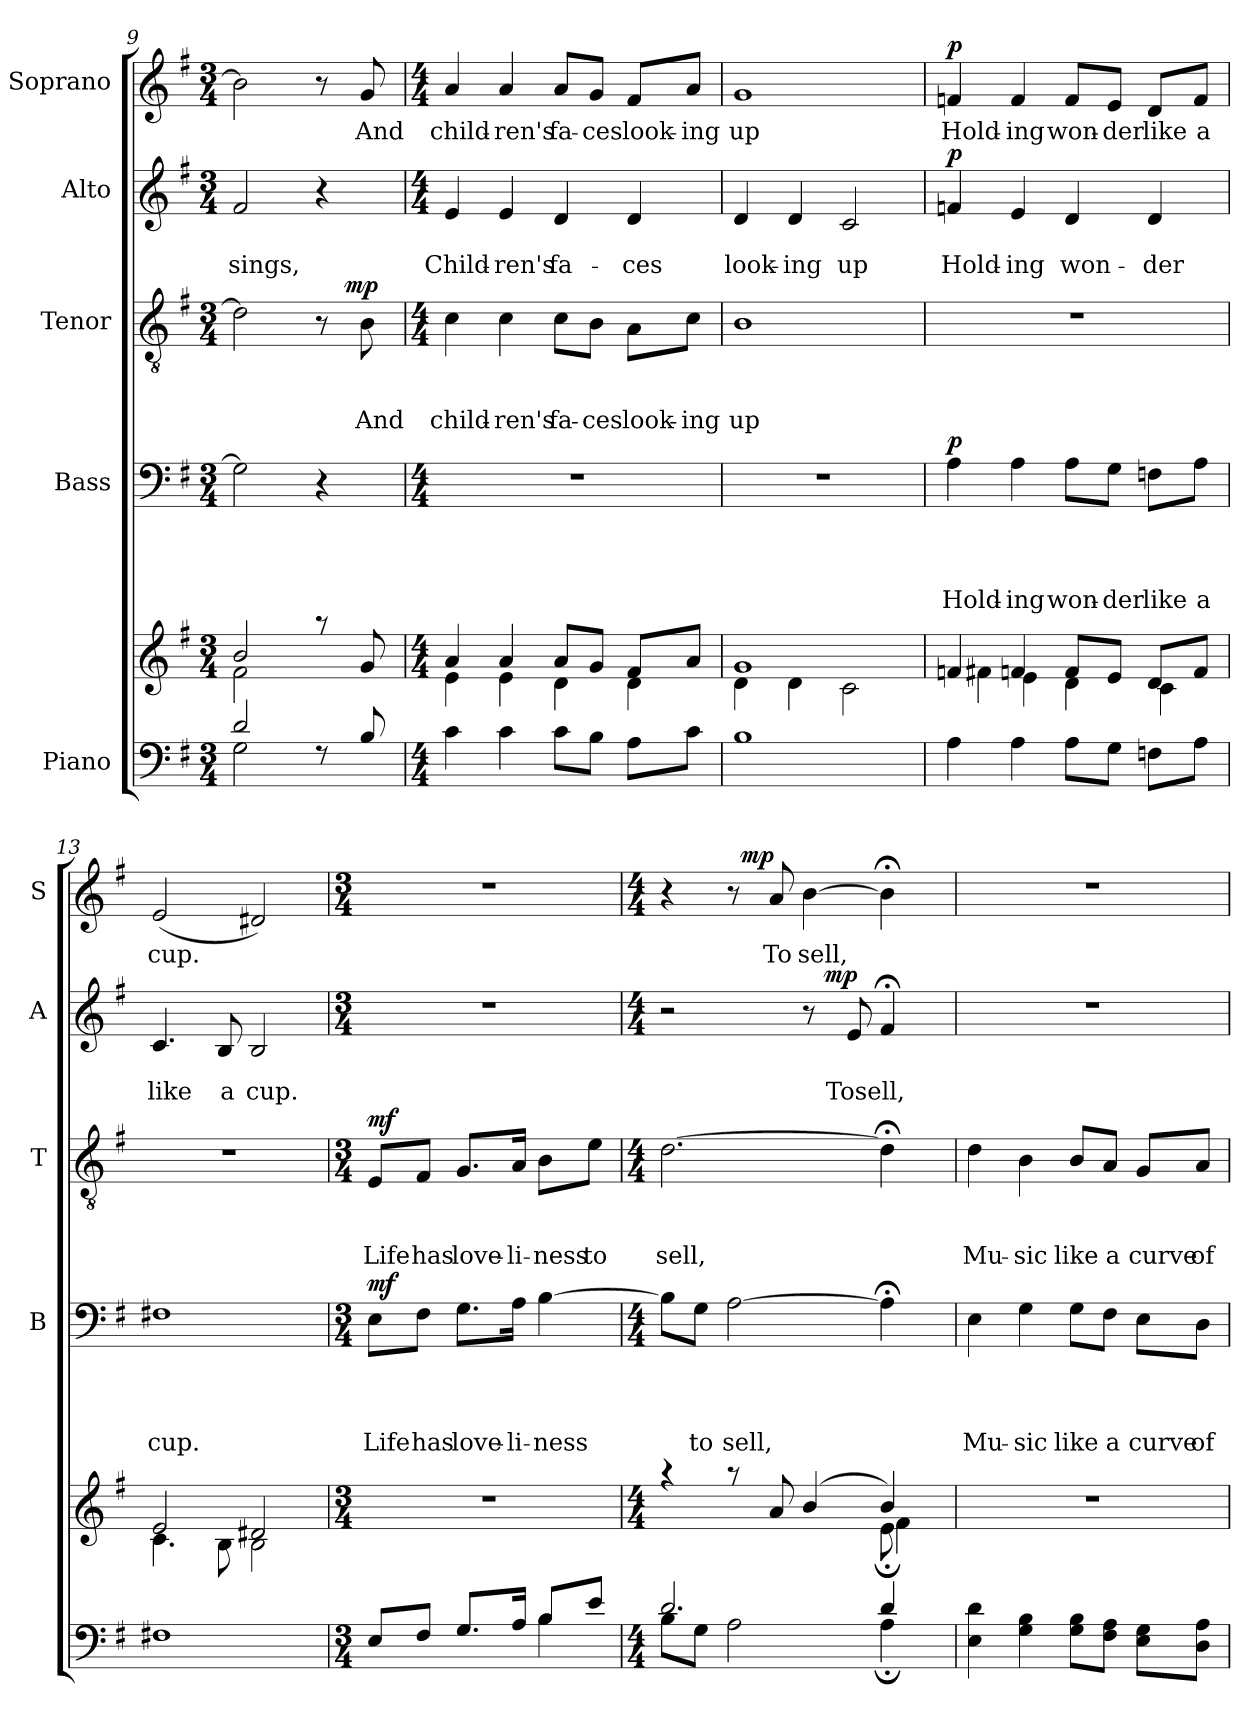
**kern	**kern	**kern	**text	**text	**text	**text	**dynam	**kern	**text	**text	**text	**dynam	**kern	**text	**text	**dynam	**kern	**text	**dynam
*part5	*part5	*part4	*part4	*part4	*part4	*part4	*part4	*part3	*part3	*part3	*part3	*part3	*part2	*part2	*part2	*part2	*part1	*part1	*part1
*staff6	*staff5	*staff4	*staff4	*staff4	*staff4	*staff4	*staff4	*staff3	*staff3	*staff3	*staff3	*staff3	*staff2	*staff2	*staff2	*staff2	*staff1	*staff1	*staff1
*I"Piano	*	*I"Bass	*	*	*	*	*	*I"Tenor	*	*	*	*	*I"Alto	*	*	*	*I"Soprano	*	*
*	*	*I'B	*	*	*	*	*	*I'T	*	*	*	*	*I'A	*	*	*	*I'S	*	*
*clefF4	*clefG2	*clefF4	*	*	*	*	*	*clefGv2	*	*	*	*	*clefG2	*	*	*	*clefG2	*	*
*k[f#]	*k[f#]	*k[f#]	*	*	*	*	*	*k[f#]	*	*	*	*	*k[f#]	*	*	*	*k[f#]	*	*
*G:	*G:	*G:	*	*	*	*	*	*G:	*	*	*	*	*G:	*	*	*	*G:	*	*
*M3/4	*M3/4	*M3/4	*	*	*	*	*	*M3/4	*	*	*	*	*M3/4	*	*	*	*M3/4	*	*
=9	=9	=9	=9	=9	=9	=9	=9	=9	=9	=9	=9	=9	=9	=9	=9	=9	=9	=9	=9
*^	*^	*	*	*	*	*	*	*	*	*	*	*	*	*	*	*	*	*	*
!	!	!	!	!	!	!	!	!	!	!	!	!	!	!	!	!	!LO:LY:b	!	!	!	!
*	*	*	*	*	*	*	*	*	*	*^	*	*	*	*	*	*	*	*	*	*	*
2d/	2G\	2b/	2f#\	2G\]	.	.	.	.	.	2d\]	2ryy	.	.	.	.	2f#/	.	sings,	.	2b\]	.	.
8rE	4ryy	8raa	4ryy	4r	.	.	.	.	.	8r	16.ryy	.	.	.	.	4r	.	.	.	8r	.	.
!	!	!	!	!	!	!	!	!	!	!	!	!	!	!	!LO:DY:a	!	!	!	!	!	!	!
.	.	.	.	.	.	.	.	.	.	.	8ryy	.	.	.	mp	.	.	.	.	.	.	.
!	!	!	!	!	!	!	!	!	!	!	!	!	!	!LO:LY:b	!	!	!	!	!	!	!LO:LY:b	!
8B/	.	8g/	.	.	.	.	.	.	.	8B\	.	.	.	And	.	.	.	.	.	8g/	And	.
.	.	.	.	.	.	.	.	.	.	.	32ryy	.	.	.	.	.	.	.	.	.	.	.
*v	*v	*	*	*	*	*	*	*	*	*v	*v	*	*	*	*	*	*	*	*	*	*	*
=10	=10	=10	=10	=10	=10	=10	=10	=10	=10	=10	=10	=10	=10	=10	=10	=10	=10	=10	=10	=10
*M4/4	*M4/4	*	*M4/4	*	*	*	*	*	*M4/4	*	*	*	*	*M4/4	*	*	*	*M4/4	*	*
*^	*	*	*	*	*	*	*	*	*^	*	*	*	*	*	*	*	*	*	*	*
!	!	!	!	!	!	!	!	!	!	!	!	!	!	!LO:LY:b	!	!	!	!LO:LY:b	!	!	!LO:LY:b	!
*v	*v	*	*	*	*	*	*	*	*	*v	*v	*	*	*	*	*	*	*	*	*	*	*
4c\	4a/	4e\	1r	.	.	.	.	.	4c\	.	.	child-	.	4e/	.	Child-	.	4a/	child-	.
!	!	!	!	!	!	!	!	!	!	!	!	!LO:LY:b:rj	!	!	!	!LO:LY:b:rj	!	!	!LO:LY:b:rj	!
4c\	4a/	4e\	.	.	.	.	.	.	4c\	.	.	-ren's	.	4e/	.	-ren's	.	4a/	-ren's	.
!	!	!	!	!	!	!	!	!	!	!	!	!LO:LY:b	!	!	!	!LO:LY:b	!	!	!LO:LY:b	!
8c\L	8a/L	4d\	.	.	.	.	.	.	8c\L	.	.	fa-	.	4d/	.	fa-	.	8a/L	fa-	.
!	!	!	!	!	!	!	!	!	!	!	!	!LO:LY:b	!	!	!	!	!	!	!LO:LY:b	!
8B\J	8g/J	.	.	.	.	.	.	.	8B\J	.	.	-ces	.	.	.	.	.	8g/J	-ces	.
!	!	!	!	!	!	!	!	!	!	!	!	!LO:LY:b	!	!	!	!LO:LY:b	!	!	!LO:LY:b	!
8A\L	8f#/L	4d\	.	.	.	.	.	.	8A\L	.	.	look-	.	4d/	.	-ces	.	8f#/L	look-	.
!	!	!	!	!	!	!	!	!	!	!	!	!LO:LY:b	!	!	!	!	!	!	!LO:LY:b	!
8c\J	8a/J	.	.	.	.	.	.	.	8c\J	.	.	-ing	.	.	.	.	.	8a/J	-ing	.
=11	=11	=11	=11	=11	=11	=11	=11	=11	=11	=11	=11	=11	=11	=11	=11	=11	=11	=11	=11	=11
!	!	!	!	!	!	!	!	!	!	!	!	!LO:LY:b	!	!	!	!LO:LY:b	!	!	!LO:LY:b	!
1B	1g	4d\	1r	.	.	.	.	.	1B	.	.	up	.	4d/	.	look-	.	1g	up	.
!	!	!	!	!	!	!	!	!	!	!	!	!	!	!	!	!LO:LY:b:rj	!	!	!	!
.	.	4d\	.	.	.	.	.	.	.	.	.	.	.	4d/	.	-ing	.	.	.	.
!	!	!	!	!	!	!	!	!	!	!	!	!	!	!	!	!LO:LY:b	!	!	!	!
.	.	2c\	.	.	.	.	.	.	.	.	.	.	.	2c/	.	up	.	.	.	.
!!LO:LB:g=z
=12	=12	=12	=12	=12	=12	=12	=12	=12	=12	=12	=12	=12	=12	=12	=12	=12	=12	=12	=12	=12
!	!	!	!	!	!	!	!LO:LY:b	!LO:DY:a	!	!	!	!	!	!	!	!LO:LY:b	!LO:DY:a	!	!LO:LY:b	!LO:DY:a
4A\	4fn/	4f#\	4A\	.	.	.	Hold-	p	1r	.	.	.	.	4fn/	.	Hold-	p	4fn/	Hold-	p
!	!	!	!	!	!	!	!LO:LY:b	!	!	!	!	!	!	!	!	!LO:LY:b	!	!	!LO:LY:b	!
4A\	4f/	4e\	4A\	.	.	.	-ing	.	.	.	.	.	.	4e/	.	-ing	.	4f/	-ing	.
!	!	!	!	!	!	!	!LO:LY:b	!	!	!	!	!	!	!	!	!LO:LY:b	!	!	!LO:LY:b	!
8A\L	8f/L	4d\	8A\L	.	.	.	won-	.	.	.	.	.	.	4d/	.	won-	.	8f/L	won-	.
!	!	!	!	!	!	!	!LO:LY:b:rj	!	!	!	!	!	!	!	!	!	!	!	!LO:LY:b:rj	!
8G\J	8e/J	.	8G\J	.	.	.	-der	.	.	.	.	.	.	.	.	.	.	8e/J	-der	.
!	!	!	!	!	!	!	!LO:LY:b	!	!	!	!	!	!	!	!	!LO:LY:b	!	!	!LO:LY:b	!
8Fn\L	8d/L	4c\	8Fn\L	.	.	.	like	.	.	.	.	.	.	4d/	.	-der	.	8d/L	like	.
!	!	!	!	!	!	!	!LO:LY:b	!	!	!	!	!	!	!	!	!	!	!	!LO:LY:b	!
8A\J	8f/J	.	8A\J	.	.	.	a	.	.	.	.	.	.	.	.	.	.	8f/J	a	.
=13	=13	=13	=13	=13	=13	=13	=13	=13	=13	=13	=13	=13	=13	=13	=13	=13	=13	=13	=13	=13
!	!	!	!	!	!	!	!LO:LY:b	!	!	!	!	!	!	!	!	!LO:LY:b	!	!	!LO:LY:b	!
1F#X	2e/	4.c\	1F#X	.	.	.	cup.	.	1r	.	.	.	.	4.c/	.	like	.	(<2e/	cup.	.
!	!	!	!	!	!	!	!	!	!	!	!	!	!	!	!	!LO:LY:b	!	!	!	!
.	.	8B\	.	.	.	.	.	.	.	.	.	.	.	8B/	.	a	.	.	.	.
!	!	!	!	!	!	!	!	!	!	!	!	!	!	!	!	!LO:LY:b	!	!	!	!
.	2d#X/	2B\	.	.	.	.	.	.	.	.	.	.	.	2B/	.	cup.	.	2d#X/)	.	.
*	*v	*v	*	*	*	*	*	*	*	*	*	*	*	*	*	*	*	*	*	*
=14	=14	=14	=14	=14	=14	=14	=14	=14	=14	=14	=14	=14	=14	=14	=14	=14	=14	=14	=14
*M3/4	*M3/4	*M3/4	*	*	*	*	*	*M3/4	*	*	*	*	*M3/4	*	*	*	*M3/4	*	*
*^	*^	*	*	*	*	*	*	*	*	*	*	*	*	*	*	*	*	*	*
!	!	!LO:N:vis=1	!	!	!	!	!	!LO:LY:b	!LO:DY:a	!	!	!	!LO:LY:b	!LO:DY:a	!LO:N:vis=1	!	!	!	!LO:N:vis=1	!	!
*	*	*v	*v	*	*	*	*	*	*	*	*	*	*	*	*	*	*	*	*	*	*
8E/L	2ryy	2.r	8E\L	.	.	.	Life	mf	8E/L	.	.	Life	mf	2.r	.	.	.	2.r	.	.
!	!	!	!	!	!	!	!LO:LY:b	!	!	!	!	!LO:LY:b	!	!	!	!	!	!	!	!
8F#/J	.	.	8F#\J	.	.	.	has	.	8F#/J	.	.	has	.	.	.	.	.	.	.	.
!	!	!	!	!	!	!	!LO:LY:b	!	!	!	!	!LO:LY:b	!	!	!	!	!	!	!	!
8.G/L	.	.	8.G\L	.	.	.	love-	.	8.G/L	.	.	love-	.	.	.	.	.	.	.	.
!	!	!	!	!	!	!	!LO:LY:b:rj	!	!	!	!	!LO:LY:b	!	!	!	!	!	!	!	!
16A/Jk	.	.	16A\Jk	.	.	.	-li-	.	16A/Jk	.	.	-li-	.	.	.	.	.	.	.	.
!	!	!	!	!	!	!	!LO:LY:b	!	!	!	!	!LO:LY:b	!	!	!	!	!	!	!	!
8B/L	4B\	.	[>4B\	.	.	.	-ness	.	8B\L	.	.	-ness	.	.	.	.	.	.	.	.
!	!	!	!	!	!	!	!	!	!	!	!	!LO:LY:b	!	!	!	!	!	!	!	!
8e/J	.	.	.	.	.	.	.	.	8e\J	.	.	to	.	.	.	.	.	.	.	.
=15	=15	=15	=15	=15	=15	=15	=15	=15	=15	=15	=15	=15	=15	=15	=15	=15	=15	=15	=15	=15
*M4/4	*	*M4/4	*M4/4	*	*	*	*	*	*M4/4	*	*	*	*	*M4/4	*	*	*	*M4/4	*	*
*	*	*^	*	*	*	*	*	*	*	*	*	*	*	*	*	*	*	*	*	*
*	*	*	*^	*	*	*	*	*	*	*	*	*	*	*	*	*	*	*	*	*	*
!	!	!	!	!	!	!	!	!	!	!	!	!	!	!LO:LY:b	!	!	!	!	!	!	!	!
*	*	*	*	*	*	*	*	*	*	*	*	*	*	*	*	*^	*	*	*	*^	*	*
2.d/	8B\L	4raa	2.ryy	2.ryy	8B\L]	.	.	.	.	.	[>2.d\	.	.	sell,	.	2r	2ryy	.	.	.	4r	4ryy	.	.
!	!	!	!	!	!	!	!	!	!LO:LY:b	!	!	!	!	!	!	!	!	!	!	!	!	!	!	!
.	8G\J	.	.	.	8G\J	.	.	.	to	.	.	.	.	.	.	.	.	.	.	.	.	.	.	.
!	!	!	!	!	!	!	!	!	!LO:LY:b	!	!	!	!	!	!	!	!	!	!	!	!	!	!	!
.	2A\	8raa	.	.	[>2A\	.	.	.	sell,	.	.	.	.	.	.	.	.	.	.	.	8r	32ryy	.	.
!	!	!	!	!	!	!	!	!	!	!	!	!	!	!	!	!	!	!	!	!	!	!	!	!LO:DY:a
.	.	.	.	.	.	.	.	.	.	.	.	.	.	.	.	.	.	.	.	.	.	2ryy	.	mp
!	!	!	!	!	!	!	!	!	!	!	!	!	!	!	!	!	!	!	!	!	!	!	!LO:LY:b	!
.	.	8a/	.	.	.	.	.	.	.	.	.	.	.	.	.	.	.	.	.	.	8a/	.	To	.
!	!	!	!	!	!	!	!	!	!	!	!	!	!	!	!	!	!	!	!	!	!	!	!LO:LY:b	!
.	.	(4b/	.	.	.	.	.	.	.	.	.	.	.	.	.	8r	16ryy	.	.	.	[>4b\	.	sell,	.
!	!	!	!	!	!	!	!	!	!	!	!	!	!	!	!	!	!	!	!	!LO:DY:a	!	!	!	!
.	.	.	.	.	.	.	.	.	.	.	.	.	.	.	.	.	4..ryy	.	.	mp	.	.	.	.
!	!	!	!	!	!	!	!	!	!	!	!	!	!	!	!	!	!	!	!LO:LY:b	!	!	!	!	!
.	.	.	.	.	.	.	.	.	.	.	.	.	.	.	.	8e/	.	.	Tosell,	.	.	.	.	.
4A\	4d;</	8e\	4b;</)	4f#\	4A;<\]	.	.	.	.	.	4d;<\]	.	.	.	.	4f#;/	.	.	.	.	4b;<\]	.	.	.
.	.	.	.	.	.	.	.	.	.	.	.	.	.	.	.	.	.	.	.	.	.	8..ryy	.	.
.	.	8ryy	.	.	.	.	.	.	.	.	.	.	.	.	.	.	.	.	.	.	.	.	.	.
*v	*v	*	*	*	*	*	*	*	*	*	*	*	*	*	*	*	*	*	*	*	*	*	*	*
*	*v	*v	*v	*	*	*	*	*	*	*	*	*	*	*	*	*	*	*	*	*	*	*	*
!!LO:PB:g=z
=16	=16	=16	=16	=16	=16	=16	=16	=16	=16	=16	=16	=16	=16	=16	=16	=16	=16	=16	=16	=16	=16
!	!	!	!	!	!	!LO:LY:b	!	!	!	!	!LO:LY:b	!	!	!	!	!	!	!	!	!	!
*	*	*	*	*	*	*	*	*	*	*	*	*	*v	*v	*	*	*	*	*	*	*
*	*	*	*	*	*	*	*	*	*	*	*	*	*	*	*	*	*v	*v	*	*
4E\ 4d\	1r	4E\	.	.	.	Mu-	.	4d\	.	.	Mu-	.	1r	.	.	.	1r	.	.
!	!	!	!	!	!	!LO:LY:b	!	!	!	!	!LO:LY:b	!	!	!	!	!	!	!	!
4G\ 4B\	.	4G\	.	.	.	-sic	.	4B\	.	.	-sic	.	.	.	.	.	.	.	.
!	!	!	!	!	!	!LO:LY:b	!	!	!	!	!LO:LY:b	!	!	!	!	!	!	!	!
8G\ 8B\L	.	8G\L	.	.	.	like	.	8B/L	.	.	like	.	.	.	.	.	.	.	.
!	!	!	!	!	!	!LO:LY:b	!	!	!	!	!LO:LY:b	!	!	!	!	!	!	!	!
8F#\ 8A\J	.	8F#\J	.	.	.	a	.	8A/J	.	.	a	.	.	.	.	.	.	.	.
!	!	!	!	!	!	!LO:LY:b	!	!	!	!	!LO:LY:b	!	!	!	!	!	!	!	!
8E\ 8G\L	.	8E\L	.	.	.	curve	.	8G/L	.	.	curve	.	.	.	.	.	.	.	.
!	!	!	!	!	!	!LO:LY:b	!	!	!	!	!LO:LY:b	!	!	!	!	!	!	!	!
8D\ 8A\J	.	8D\J	.	.	.	of	.	8A/J	.	.	of	.	.	.	.	.	.	.	.
=	=	=	=	=	=	=	=	=	=	=	=	=	=	=	=	=	=	=	=
*-	*-	*-	*-	*-	*-	*-	*-	*-	*-	*-	*-	*-	*-	*-	*-	*-	*-	*-	*-
